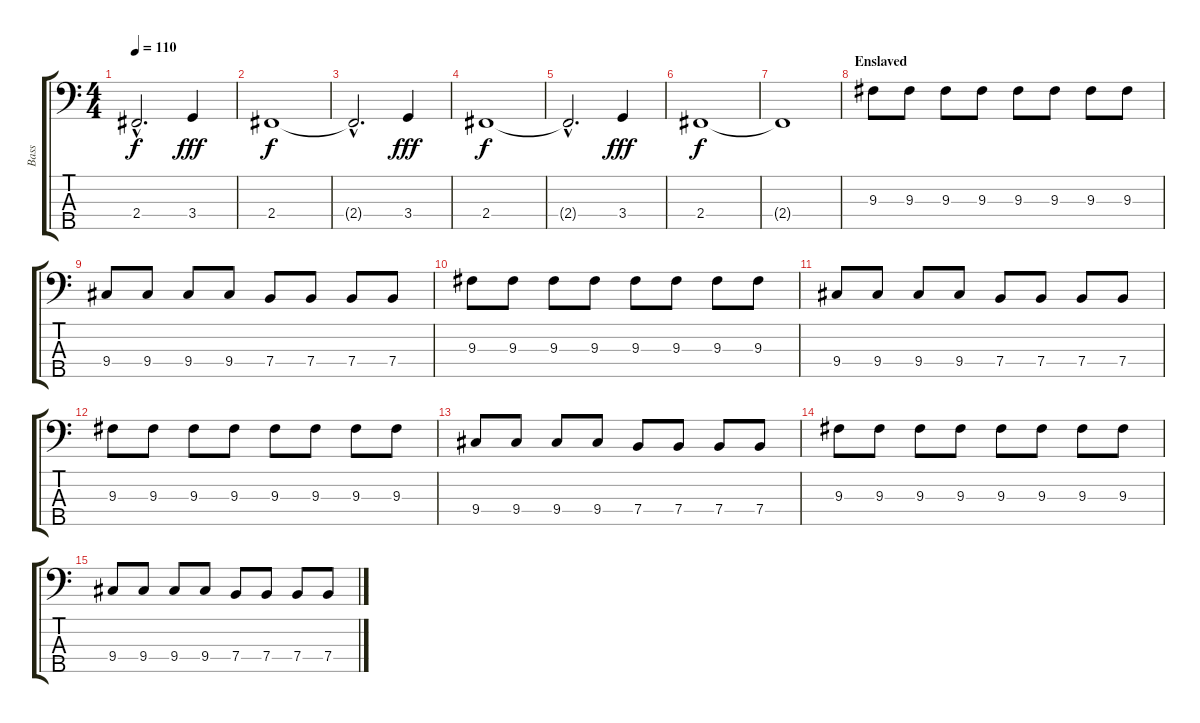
\track ("Bass" "Bass") {instrument electricbassfinger}
\staff {score tabs}
\tuning (G2 D2 A1 E1 B0) {hide}
\ts (4 4)
\tempo 110
\clef f4
\ks c
2.4{hac t}.2{d dy f} 3.4.4{dy fff} |
2.4.1{dy f} |
2.4{hac t}.2{d} 3.4.4{dy fff} |
2.4.1{dy f} |
2.4{hac t}.2{d} 3.4.4{dy fff} |
2.4.1{dy f} |
2.4{t}.1 |
\section ("" "Enslaved")
9.3.8 9.3.8 9.3.8 9.3.8 9.3.8 9.3.8 9.3.8 9.3.8 |
9.4.8 9.4.8 9.4.8 9.4.8 7.4.8 7.4.8 7.4.8 7.4.8 |
9.3.8 9.3.8 9.3.8 9.3.8 9.3.8 9.3.8 9.3.8 9.3.8 |
9.4.8 9.4.8 9.4.8 9.4.8 7.4.8 7.4.8 7.4.8 7.4.8 |
9.3.8 9.3.8 9.3.8 9.3.8 9.3.8 9.3.8 9.3.8 9.3.8 |
9.4.8 9.4.8 9.4.8 9.4.8 7.4.8 7.4.8 7.4.8 7.4.8 |
9.3.8 9.3.8 9.3.8 9.3.8 9.3.8 9.3.8 9.3.8 9.3.8 |
9.4.8 9.4.8 9.4.8 9.4.8 7.4.8 7.4.8 7.4.8 7.4.8
